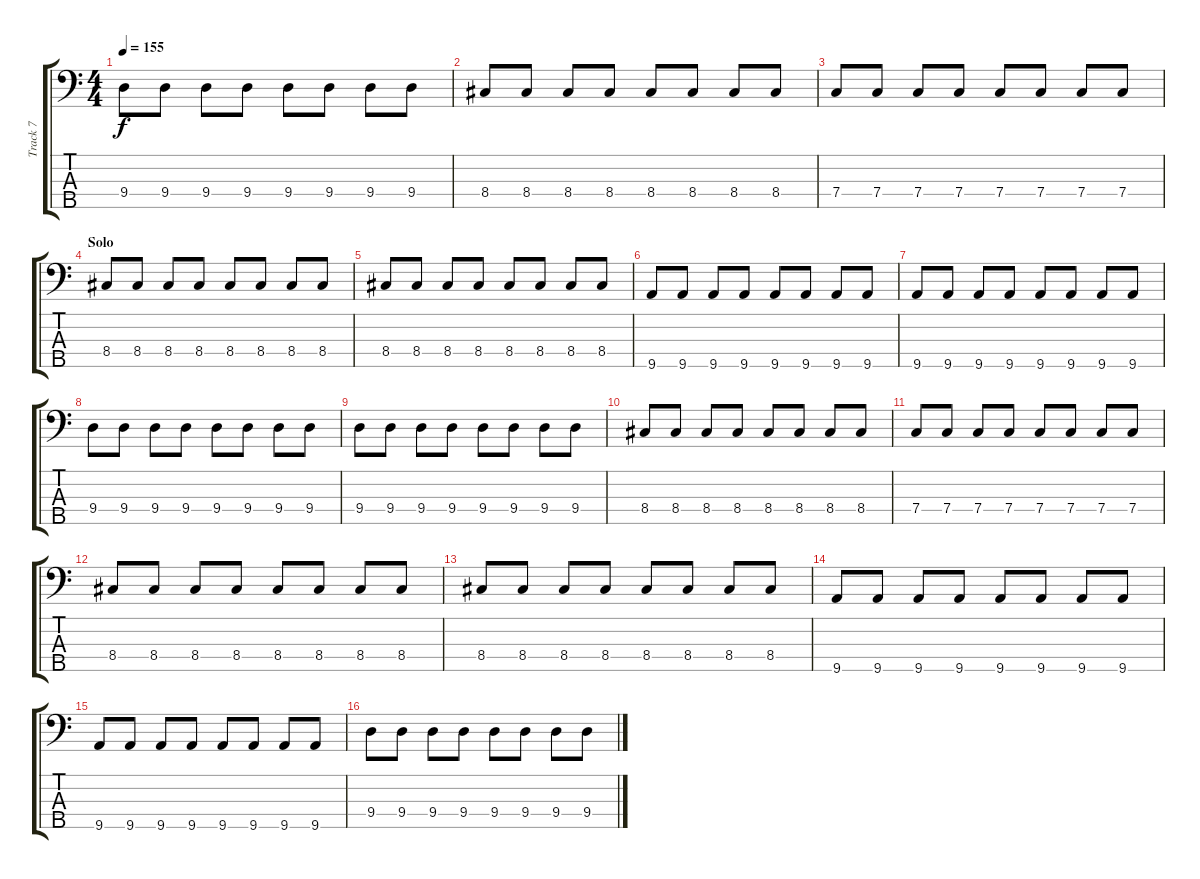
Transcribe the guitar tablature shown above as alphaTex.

\track ("Track 7" "Track 7") {instrument electricbasspick}
\staff {score tabs}
\tuning (Ab2 Eb2 Bb1 F1 C1) {hide}
\ts (4 4)
\tempo 155
\clef f4
\ks c
9.4.8{dy f} 9.4.8 9.4.8 9.4.8 9.4.8 9.4.8 9.4.8 9.4.8 |
8.4.8 8.4.8 8.4.8 8.4.8 8.4.8 8.4.8 8.4.8 8.4.8 |
7.4.8 7.4.8 7.4.8 7.4.8 7.4.8 7.4.8 7.4.8 7.4.8 |
\section ("" "Solo")
8.4.8 8.4.8 8.4.8 8.4.8 8.4.8 8.4.8 8.4.8 8.4.8 |
8.4.8 8.4.8 8.4.8 8.4.8 8.4.8 8.4.8 8.4.8 8.4.8 |
9.5.8 9.5.8 9.5.8 9.5.8 9.5.8 9.5.8 9.5.8 9.5.8 |
9.5.8 9.5.8 9.5.8 9.5.8 9.5.8 9.5.8 9.5.8 9.5.8 |
9.4.8 9.4.8 9.4.8 9.4.8 9.4.8 9.4.8 9.4.8 9.4.8 |
9.4.8 9.4.8 9.4.8 9.4.8 9.4.8 9.4.8 9.4.8 9.4.8 |
8.4.8 8.4.8 8.4.8 8.4.8 8.4.8 8.4.8 8.4.8 8.4.8 |
7.4.8 7.4.8 7.4.8 7.4.8 7.4.8 7.4.8 7.4.8 7.4.8 |
8.4.8 8.4.8 8.4.8 8.4.8 8.4.8 8.4.8 8.4.8 8.4.8 |
8.4.8 8.4.8 8.4.8 8.4.8 8.4.8 8.4.8 8.4.8 8.4.8 |
9.5.8 9.5.8 9.5.8 9.5.8 9.5.8 9.5.8 9.5.8 9.5.8 |
9.5.8 9.5.8 9.5.8 9.5.8 9.5.8 9.5.8 9.5.8 9.5.8 |
9.4.8 9.4.8 9.4.8 9.4.8 9.4.8 9.4.8 9.4.8 9.4.8
